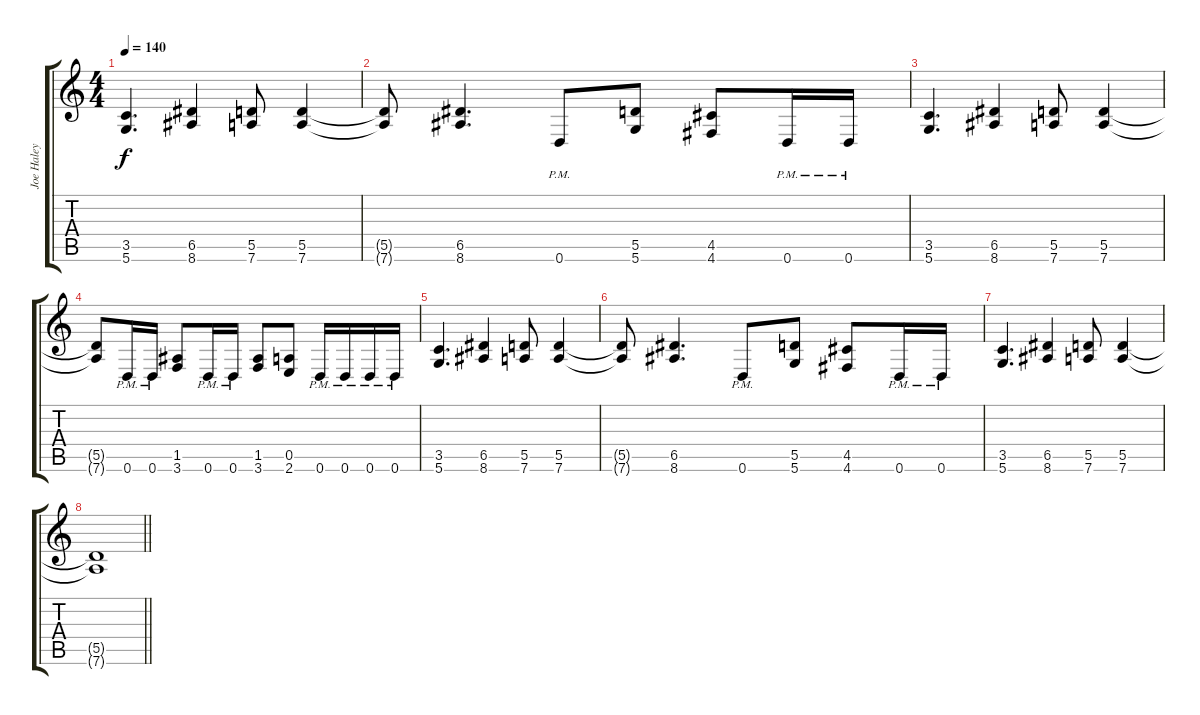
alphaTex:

\track ("Joe Haley" "Joe Haley") {instrument distortionguitar}
\staff {score tabs}
\tuning (E4 B3 G3 D3 A2 D2) {hide}
\ts (4 4)
\tempo 140
\clef g2
\ks c
(3.5 5.6).4{d dy f} (6.5 8.6).4 (5.5 7.6).8 (5.5 7.6).4 |
(5.5{t} 7.6{t}).8 (6.5 8.6).4{d} 0.6{pm}.8 (5.5 5.6).8 (4.5 4.6).8 0.6{pm}.16 0.6{pm}.16 |
(3.5 5.6).4{d} (6.5 8.6).4 (5.5 7.6).8 (5.5 7.6).4 |
(5.5{t} 7.6{t}).8 0.6{pm}.16 0.6{pm}.16 (1.5 3.6).8 0.6{pm}.16 0.6{pm}.16 (1.5 3.6).8 (0.5 2.6).8 0.6{pm}.16 0.6{pm}.16 0.6{pm}.16 0.6{pm}.16 |
(3.5 5.6).4{d} (6.5 8.6).4 (5.5 7.6).8 (5.5 7.6).4 |
(5.5{t} 7.6{t}).8 (6.5 8.6).4{d} 0.6{pm}.8 (5.5 5.6).8 (4.5 4.6).8 0.6{pm}.16 0.6{pm}.16 |
(3.5 5.6).4{d} (6.5 8.6).4 (5.5 7.6).8 (5.5 7.6).4 |
\barLineRight lightlight
(5.5{t} 7.6{t}).1
